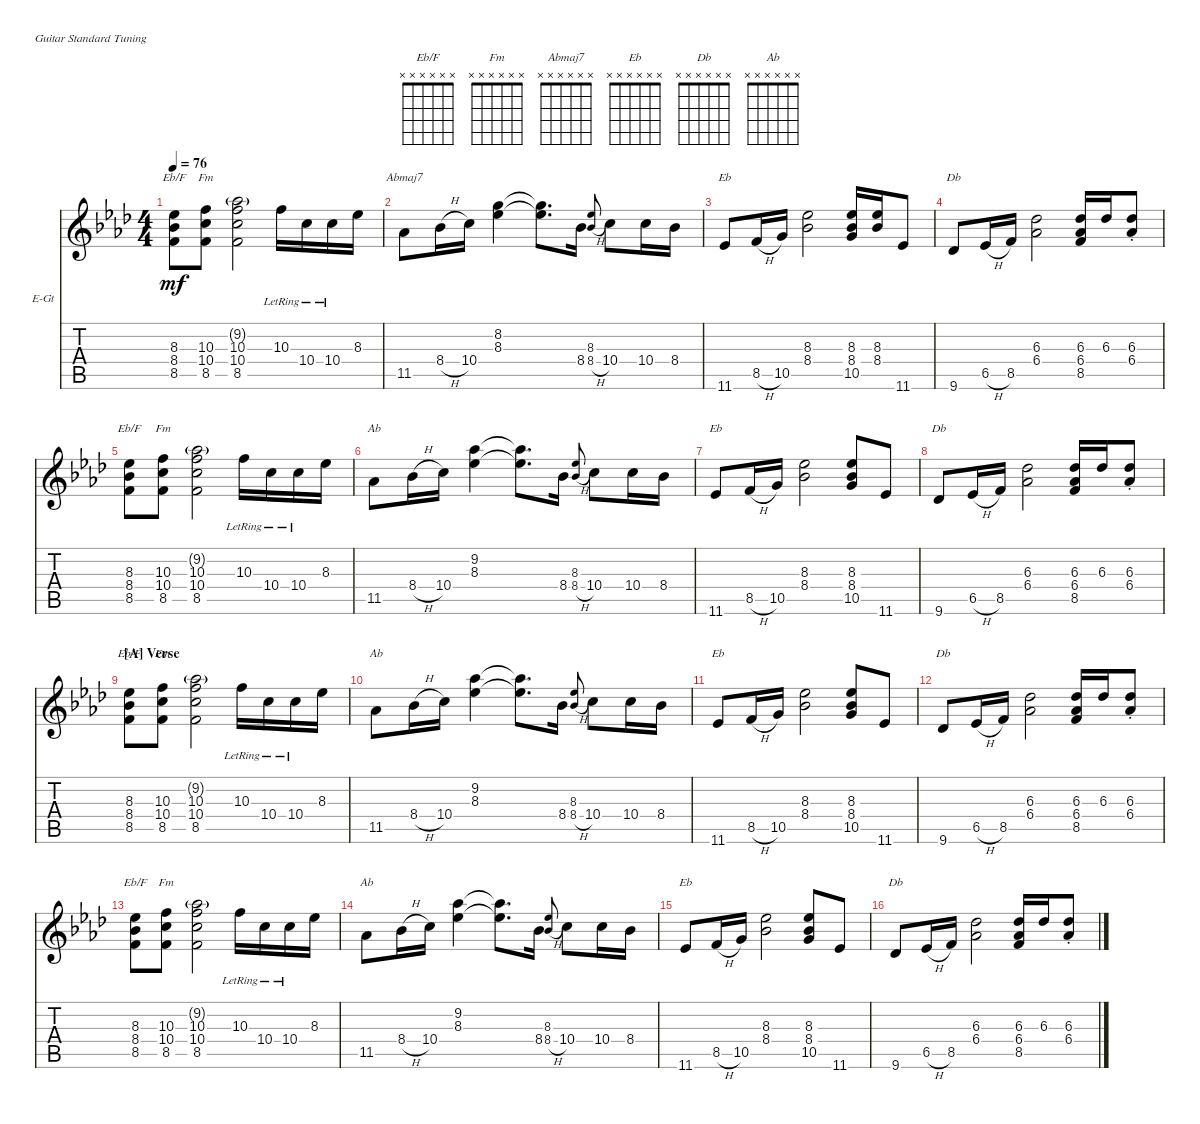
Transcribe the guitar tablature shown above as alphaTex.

\defaultSystemsLayout 4
\bracketExtendMode nobrackets
\firstSystemTrackNameOrientation horizontal
\otherSystemsTrackNameOrientation horizontal
\track ("Overdrive guitar" "E-Gt") {instrument overdrivenguitar}
\staff {score tabs}
\tuning (E4 B3 G3 D3 A2 E2)
\chord ("Eb/F" x x x x x x)
\chord ("Fm" x x x x x x)
\chord ("Abmaj7" x x x x x x)
\chord ("Eb" x x x x x x)
\chord ("Db" x x x x x x)
\chord ("Ab" x x x x x x)
\ts (4 4)
\tempo 76
\clef g2
\scale
0.415015
\ks ab
(8.5 8.4 8.3).8{ch "Eb/F" dy mf instrument overdrivenguitar} (10.3 10.4 8.5).8{ch "Fm"} (10.3 10.4 8.5 9.2{g}).2 10.3{lr}.16 10.4{lr}.16 10.4{lr}.16 8.3.16 |
\scale
0.340289 11.5.8{ch "Abmaj7"} 8.4{h}.16 10.4.16 (8.3 8.2).4 (8.3{t} 8.2{t}).8{d} 8.4.16 (8.4{h} 8.3).8{gr onbeat} 10.4.8 10.4.16 8.4.16 |
\scale
0.299346 11.6.8{ch "Eb"} 8.5{h}.16 10.5.16 (8.4 8.3).2 (10.5 8.4 8.3).16 (8.4 8.3).16 11.6.8 |
\scale
0.278189 9.6.8{ch "Db"} 6.5{h}.16 8.5.16 (6.4 6.3).2 (8.5 6.4 6.3).16 6.3.16 (6.4{st} 6.3{st}).8 |
\scale
0.333333 (8.5 8.4 8.3).8{ch "Eb/F"} (10.3 10.4 8.5).8{ch "Fm"} (10.3 10.4 8.5 9.2{g}).2 10.3{lr}.16 10.4{lr}.16 10.4{lr}.16 8.3.16 |
\scale
0.333333 11.5.8{ch "Ab"} 8.4{h}.16 10.4.16 (8.3 9.2).4 (8.3{t} 9.2{t}).8{d} 8.4.16 (8.4{h} 8.3).8{gr onbeat} 10.4.8 10.4.16 8.4.16 |
\scale
0.333333 11.6.8{ch "Eb"} 8.5{h}.16 10.5.16 (8.4 8.3).2 (10.5 8.4 8.3).8 11.6.8 |
\scale
0.333333 9.6.8{ch "Db"} 6.5{h}.16 8.5.16 (6.4 6.3).2 (8.5 6.4 6.3).16 6.3.16 (6.4{st} 6.3{st}).8 |
\section ("A" "Verse")
\scale
0.333333 (8.5 8.4 8.3).8{ch "Eb/F"} (10.3 10.4 8.5).8{ch "Fm"} (10.3 10.4 8.5 9.2{g}).2 10.3{lr}.16 10.4{lr}.16 10.4{lr}.16 8.3.16 |
\scale
0.333333 11.5.8{ch "Ab"} 8.4{h}.16 10.4.16 (8.3 9.2).4 (8.3{t} 9.2{t}).8{d} 8.4.16 (8.4{h} 8.3).8{gr onbeat} 10.4.8 10.4.16 8.4.16 |
\scale
0.333333 11.6.8{ch "Eb"} 8.5{h}.16 10.5.16 (8.4 8.3).2 (10.5 8.4 8.3).8 11.6.8 |
\scale
0.333333 9.6.8{ch "Db"} 6.5{h}.16 8.5.16 (6.4 6.3).2 (8.5 6.4 6.3).16 6.3.16 (6.4{st} 6.3{st}).8 |
\scale
0.333333 (8.5 8.4 8.3).8{ch "Eb/F"} (10.3 10.4 8.5).8{ch "Fm"} (10.3 10.4 8.5 9.2{g}).2 10.3{lr}.16 10.4{lr}.16 10.4{lr}.16 8.3.16 |
\scale
0.333333 11.5.8{ch "Ab"} 8.4{h}.16 10.4.16 (8.3 9.2).4 (8.3{t} 9.2{t}).8{d} 8.4.16 (8.4{h} 8.3).8{gr onbeat} 10.4.8 10.4.16 8.4.16 |
\scale
0.333333 11.6.8{ch "Eb"} 8.5{h}.16 10.5.16 (8.4 8.3).2 (10.5 8.4 8.3).8 11.6.8 |
\scale
0.333333 9.6.8{ch "Db"} 6.5{h}.16 8.5.16 (6.4 6.3).2 (8.5 6.4 6.3).16 6.3.16 (6.4{st} 6.3{st}).8
